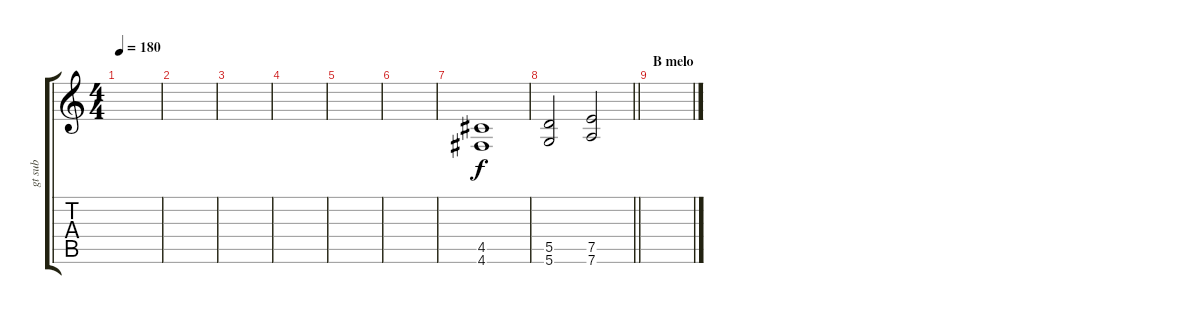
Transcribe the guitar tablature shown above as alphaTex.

\track ("gt sub" "gt sub") {instrument distortionguitar}
\staff {score tabs}
\tuning (E4 B3 G3 D3 A2 D2) {hide}
\ts (4 4)
\tempo 180
\clef g2
\ks c
|
|
|
|
|
|
(4.5 4.6).1 |
\barLineRight lightlight
(5.5 5.6).2 (7.5 7.6).2 |
\section ("" "B melo")
